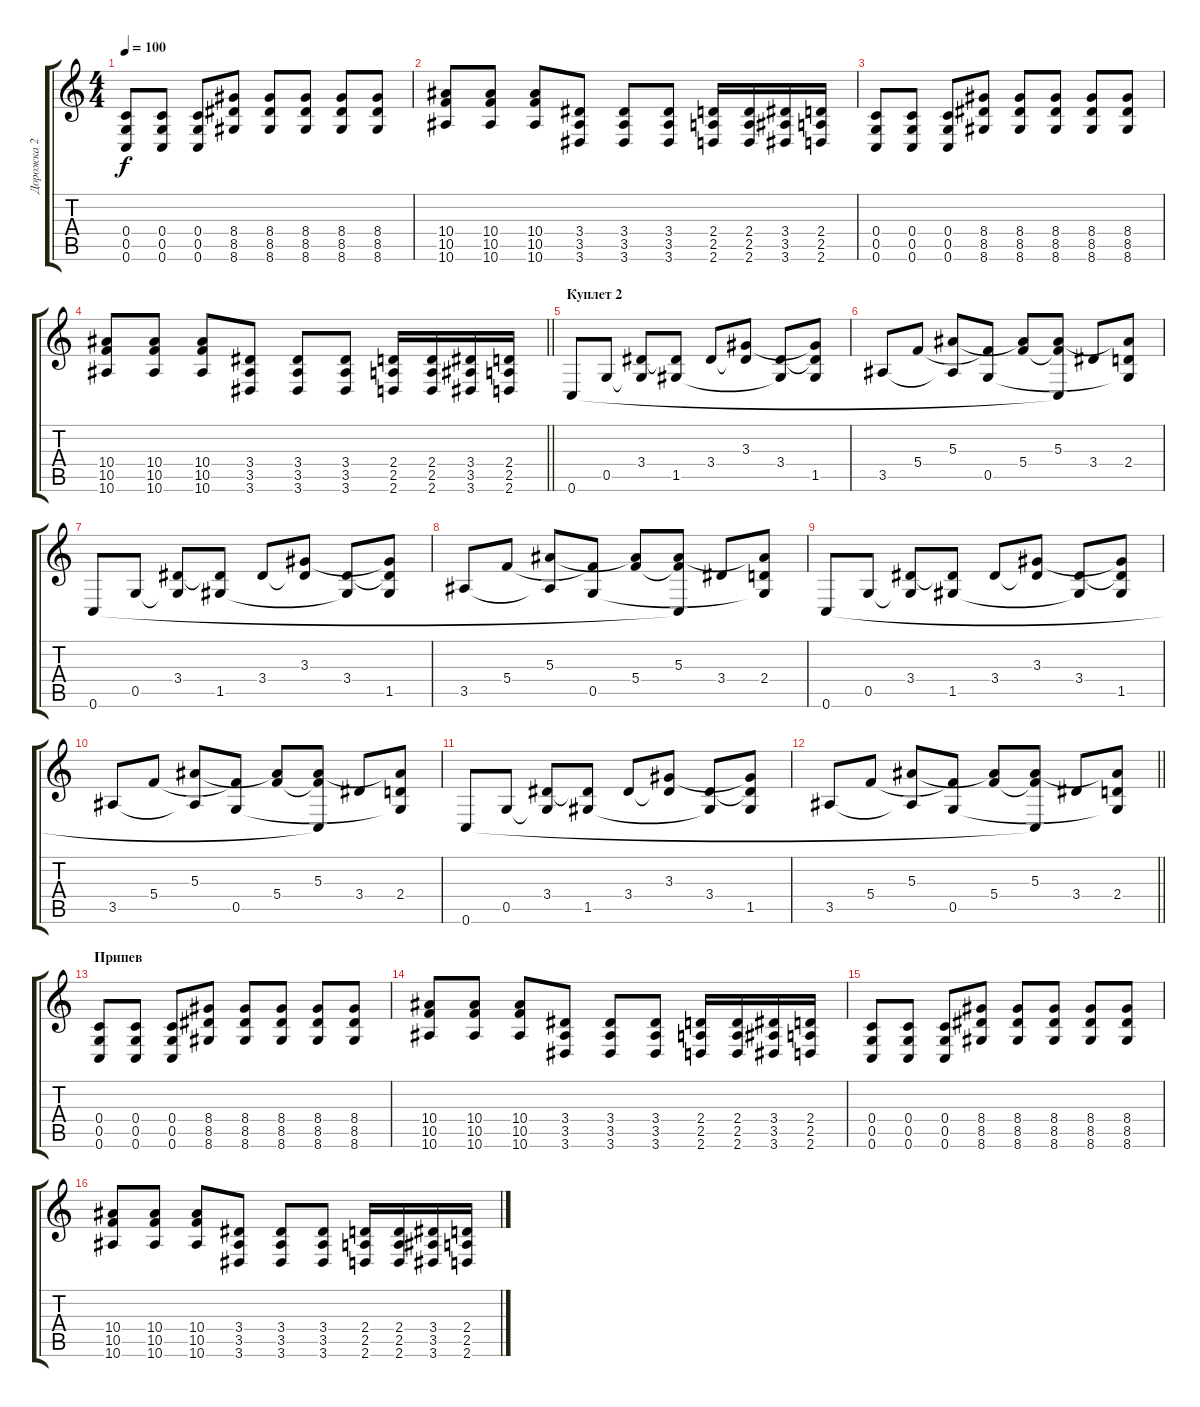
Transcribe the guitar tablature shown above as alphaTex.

\track ("Дорожка 2" "Дорожка 2") {instrument distortionguitar}
\staff {score tabs}
\tuning (D4 A3 F3 C3 G2 C2) {hide}
\ts (4 4)
\tempo 100
\clef g2
\ks c
(0.4 0.5 0.6).8{dy f} (0.4 0.5 0.6).8 (0.4 0.5 0.6).8 (8.4 8.5 8.6).8 (8.4 8.5 8.6).8 (8.4 8.5 8.6).8 (8.4 8.5 8.6).8 (8.4 8.5 8.6).8 |
(10.4 10.5 10.6).8 (10.4 10.5 10.6).8 (10.4 10.5 10.6).8 (3.4 3.5 3.6).8 (3.4 3.5 3.6).8 (3.4 3.5 3.6).8 (2.4 2.5 2.6).16 (2.4 2.5 2.6).16 (3.4 3.5 3.6).16 (2.4 2.5 2.6).16 |
(0.4 0.5 0.6).8 (0.4 0.5 0.6).8 (0.4 0.5 0.6).8 (8.4 8.5 8.6).8 (8.4 8.5 8.6).8 (8.4 8.5 8.6).8 (8.4 8.5 8.6).8 (8.4 8.5 8.6).8 |
\barLineRight lightlight
(10.4 10.5 10.6).8 (10.4 10.5 10.6).8 (10.4 10.5 10.6).8 (3.4 3.5 3.6).8 (3.4 3.5 3.6).8 (3.4 3.5 3.6).8 (2.4 2.5 2.6).16 (2.4 2.5 2.6).16 (3.4 3.5 3.6).16 (2.4 2.5 2.6).16 |
\section ("" "Куплет 2")
0.6.8{instrument acousticguitarsteel} 0.5.8 (3.4 0.5{t}).8 (3.4{t} 1.5).8 3.4.8 (3.3 3.4{t}).8 (3.4 1.5{t}).8 (3.3{t} 3.4{t} 1.5).8 |
3.5.8 5.4.8 (5.3 3.5{t}).8 (5.4{t} 0.5).8 (5.3{t} 5.4).8 (5.3 5.4{t} 0.6{t}).8 3.4.8 (5.3{t} 2.4 0.5{t}).8 |
0.6.8 0.5.8 (3.4 0.5{t}).8 (3.4{t} 1.5).8 3.4.8 (3.3 3.4{t}).8 (3.4 1.5{t}).8 (3.3{t} 3.4{t} 1.5).8 |
3.5.8 5.4.8 (5.3 3.5{t}).8 (5.4{t} 0.5).8 (5.3{t} 5.4).8 (5.3 5.4{t} 0.6{t}).8 3.4.8 (5.3{t} 2.4 0.5{t}).8 |
0.6.8 0.5.8 (3.4 0.5{t}).8 (3.4{t} 1.5).8 3.4.8 (3.3 3.4{t}).8 (3.4 1.5{t}).8 (3.3{t} 3.4{t} 1.5).8 |
3.5.8 5.4.8 (5.3 3.5{t}).8 (5.4{t} 0.5).8 (5.3{t} 5.4).8 (5.3 5.4{t} 0.6{t}).8 3.4.8 (5.3{t} 2.4 0.5{t}).8 |
0.6.8 0.5.8 (3.4 0.5{t}).8 (3.4{t} 1.5).8 3.4.8 (3.3 3.4{t}).8 (3.4 1.5{t}).8 (3.3{t} 3.4{t} 1.5).8 |
\barLineRight lightlight
3.5.8 5.4.8 (5.3 3.5{t}).8 (5.4{t} 0.5).8 (5.3{t} 5.4).8 (5.3 5.4{t} 0.6{t}).8 3.4.8 (5.3{t} 2.4 0.5{t}).8 |
\section ("" "Припев")
(0.4 0.5 0.6).8{instrument distortionguitar} (0.4 0.5 0.6).8 (0.4 0.5 0.6).8 (8.4 8.5 8.6).8 (8.4 8.5 8.6).8 (8.4 8.5 8.6).8 (8.4 8.5 8.6).8 (8.4 8.5 8.6).8 |
(10.4 10.5 10.6).8 (10.4 10.5 10.6).8 (10.4 10.5 10.6).8 (3.4 3.5 3.6).8 (3.4 3.5 3.6).8 (3.4 3.5 3.6).8 (2.4 2.5 2.6).16 (2.4 2.5 2.6).16 (3.4 3.5 3.6).16 (2.4 2.5 2.6).16 |
(0.4 0.5 0.6).8 (0.4 0.5 0.6).8 (0.4 0.5 0.6).8 (8.4 8.5 8.6).8 (8.4 8.5 8.6).8 (8.4 8.5 8.6).8 (8.4 8.5 8.6).8 (8.4 8.5 8.6).8 |
(10.4 10.5 10.6).8 (10.4 10.5 10.6).8 (10.4 10.5 10.6).8 (3.4 3.5 3.6).8 (3.4 3.5 3.6).8 (3.4 3.5 3.6).8 (2.4 2.5 2.6).16 (2.4 2.5 2.6).16 (3.4 3.5 3.6).16 (2.4 2.5 2.6).16
